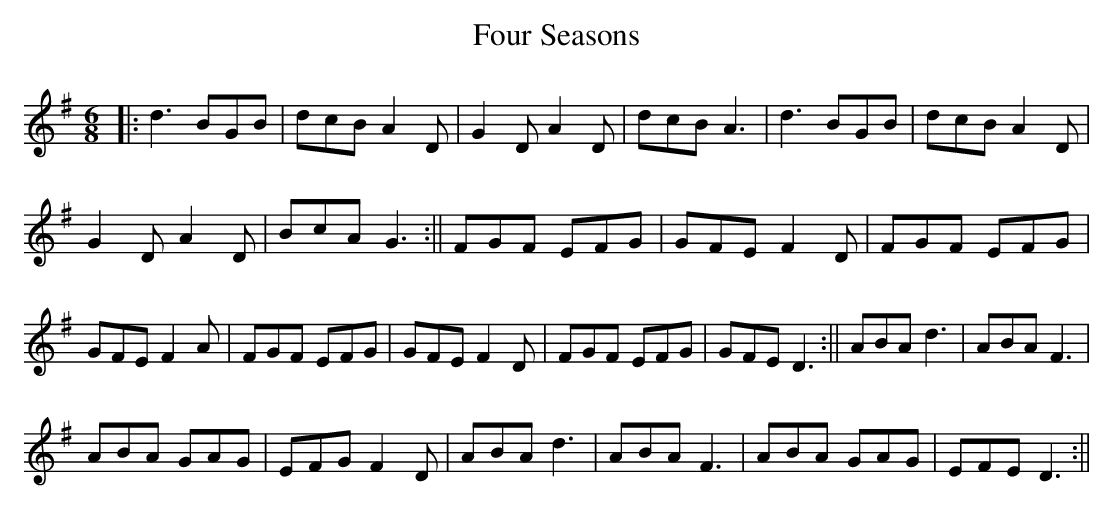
X:1
T:Four Seasons
M:6/8
L:1/8
K:G
|:d3 BGB|dcB A2D|G2D A2D|dcB A3|
d3 BGB|dcB A2D|!G2D A2D|BcA G3:||
FGF EFG|GFE F2D|FGF EFG|GFE F2A|
FGF EFG|GFE F2D|FGF EFG|GFE D3:||
ABA d3|ABA F3|!ABA GAG|EFG F2D|
ABA d3|ABA F3|ABA GAG|EFE D3:||
